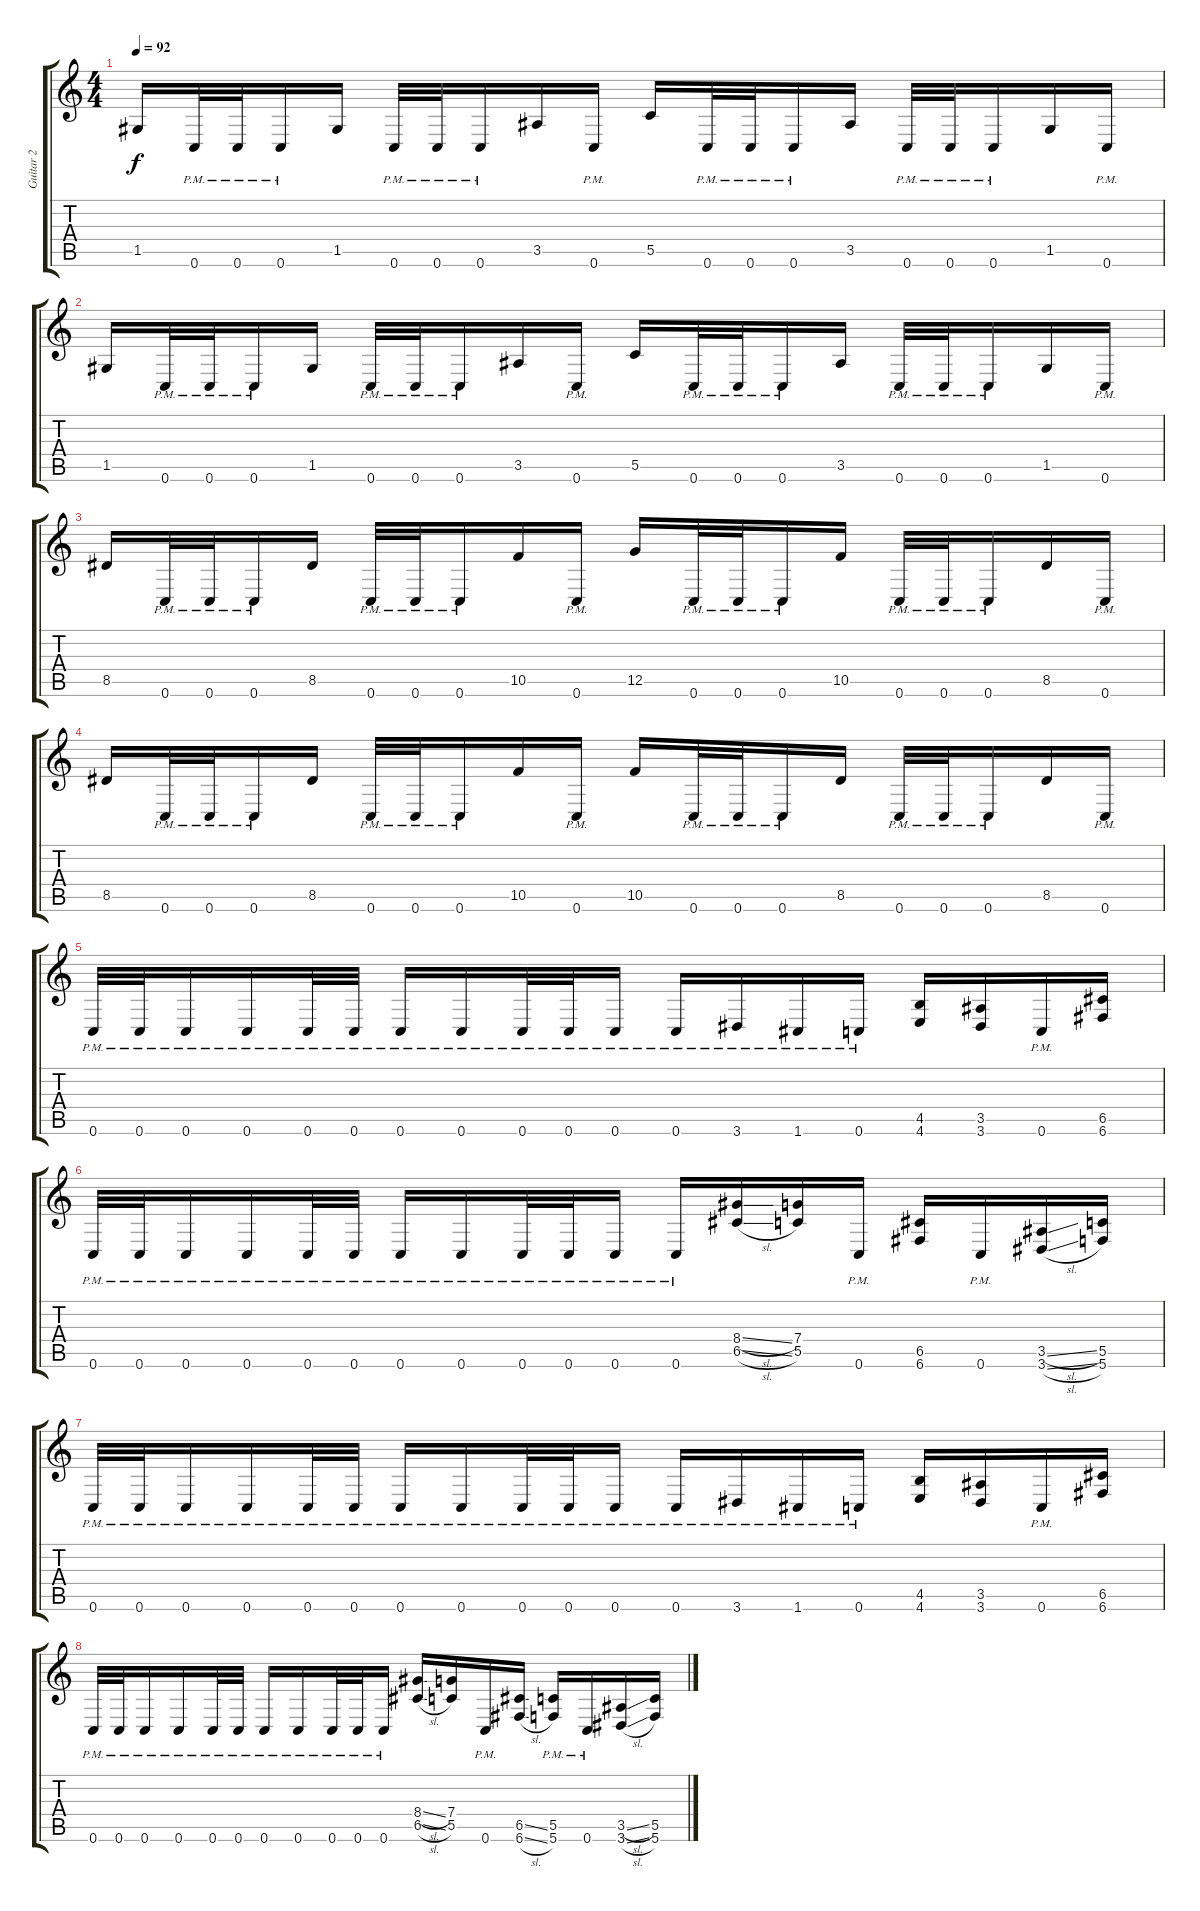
\track ("Guitar 2" "Guitar 2") {instrument distortionguitar}
\staff {score tabs}
\tuning (D4 A3 F3 C3 G2 C2) {hide}
\ts (4 4)
\tempo 92
\clef g2
\ks c
1.5.16{dy f} 0.6{pm}.32 0.6{pm}.32 0.6{pm}.16 1.5.16 0.6{pm}.32 0.6{pm}.32 0.6{pm}.16 3.5.16 0.6{pm}.16 5.5.16 0.6{pm}.32 0.6{pm}.32 0.6{pm}.16 3.5.16 0.6{pm}.32 0.6{pm}.32 0.6{pm}.16 1.5.16 0.6{pm}.16 |
1.5.16 0.6{pm}.32 0.6{pm}.32 0.6{pm}.16 1.5.16 0.6{pm}.32 0.6{pm}.32 0.6{pm}.16 3.5.16 0.6{pm}.16 5.5.16 0.6{pm}.32 0.6{pm}.32 0.6{pm}.16 3.5.16 0.6{pm}.32 0.6{pm}.32 0.6{pm}.16 1.5.16 0.6{pm}.16 |
8.5.16 0.6{pm}.32 0.6{pm}.32 0.6{pm}.16 8.5.16 0.6{pm}.32 0.6{pm}.32 0.6{pm}.16 10.5.16 0.6{pm}.16 12.5.16 0.6{pm}.32 0.6{pm}.32 0.6{pm}.16 10.5.16 0.6{pm}.32 0.6{pm}.32 0.6{pm}.16 8.5.16 0.6{pm}.16 |
8.5.16 0.6{pm}.32 0.6{pm}.32 0.6{pm}.16 8.5.16 0.6{pm}.32 0.6{pm}.32 0.6{pm}.16 10.5.16 0.6{pm}.16 10.5.16 0.6{pm}.32 0.6{pm}.32 0.6{pm}.16 8.5.16 0.6{pm}.32 0.6{pm}.32 0.6{pm}.16 8.5.16 0.6{pm}.16 |
0.6{pm}.32 0.6{pm}.32 0.6{pm}.16 0.6{pm}.16 0.6{pm}.32 0.6{pm}.32 0.6{pm}.16 0.6{pm}.16 0.6{pm}.32 0.6{pm}.32 0.6{pm}.16 0.6{pm}.16 3.6{pm}.16 1.6{pm}.16 0.6{pm}.16 (4.5 4.6).16 (3.5 3.6).16 0.6{pm}.16 (6.5 6.6).16 |
0.6{pm}.32 0.6{pm}.32 0.6{pm}.16 0.6{pm}.16 0.6{pm}.32 0.6{pm}.32 0.6{pm}.16 0.6{pm}.16 0.6{pm}.32 0.6{pm}.32 0.6{pm}.16 0.6{pm}.16 (8.4{sl} 6.5{sl}).16 (7.4 5.5).16 0.6{pm}.16 (6.5 6.6).16 0.6{pm}.16 (3.5{sl} 3.6{sl}).16 (5.5 5.6).16 |
0.6{pm}.32 0.6{pm}.32 0.6{pm}.16 0.6{pm}.16 0.6{pm}.32 0.6{pm}.32 0.6{pm}.16 0.6{pm}.16 0.6{pm}.32 0.6{pm}.32 0.6{pm}.16 0.6{pm}.16 3.6{pm}.16 1.6{pm}.16 0.6{pm}.16 (4.5 4.6).16 (3.5 3.6).16 0.6{pm}.16 (6.5 6.6).16 |
0.6{pm}.32 0.6{pm}.32 0.6{pm}.16 0.6{pm}.16 0.6{pm}.32 0.6{pm}.32 0.6{pm}.16 0.6{pm}.16 0.6{pm}.32 0.6{pm}.32 0.6{pm}.16 (8.4{sl} 6.5{sl}).16 (7.4 5.5).16 0.6{pm}.16 (6.5{ss} 6.6{sl}).16 (5.5 5.6{pm}).16 0.6{pm}.16 (3.5{sl} 3.6{sl}).16 (5.5 5.6).16
